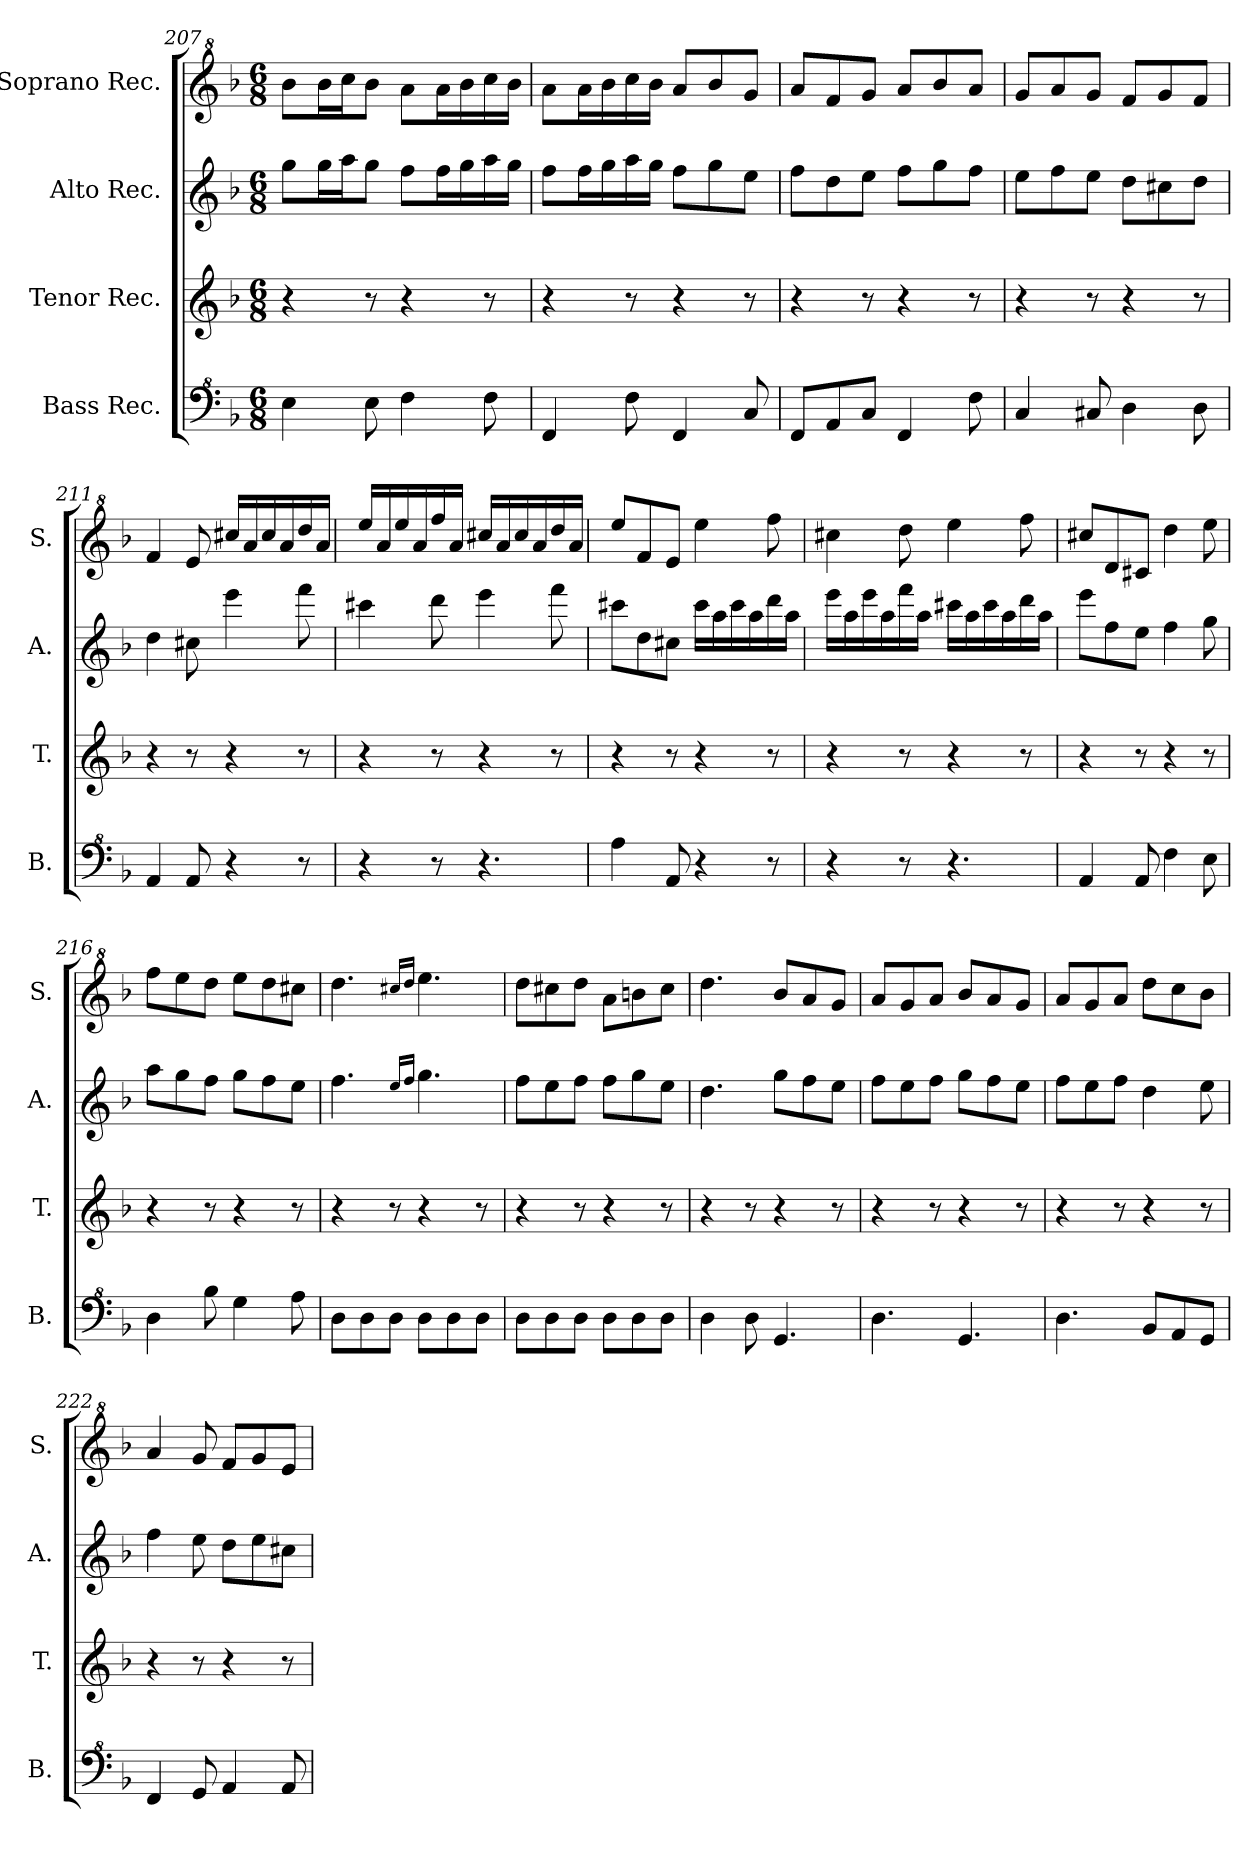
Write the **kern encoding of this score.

**kern	**kern	**kern	**kern
*part4	*part3	*part2	*part1
*staff4	*staff3	*staff2	*staff1
*I"Bass Rec.	*I"Tenor Rec.	*I"Alto Rec.	*I"Soprano Rec.
*I'B.	*I'T.	*I'A.	*I'S.
*clefF^4	*clefG2	*clefG2	*clefG^2
*k[b-]	*k[b-]	*k[b-]	*k[b-]
*M6/8	*M6/8	*M6/8	*M6/8
=207	=207	=207	=207
4e\	4r	8gg\L	8bb-\L
.	.	16gg\L	16bb-\L
.	.	16aa\J	16ccc\J
8e\	8r	8gg\J	8bb-\J
4f\	4r	8ff\L	8aa\L
.	.	16ff\L	16aa\L
.	.	16gg\	16bb-\
8f\	8r	16aa\	16ccc\
.	.	16gg\JJ	16bb-\JJ
=208	=208	=208	=208
4F/	4r	8ff\L	8aa\L
.	.	16ff\L	16aa\L
.	.	16gg\	16bb-\
8f\	8r	16aa\	16ccc\
.	.	16gg\JJ	16bb-\JJ
4F/	4r	8ff\L	8aa/L
.	.	8gg\	8bb-/
8c/	8r	8ee\J	8gg/J
=209	=209	=209	=209
8F/L	4r	8ff\L	8aa/L
8A/	.	8dd\	8ff/
8c/J	8r	8ee\J	8gg/J
4F/	4r	8ff\L	8aa/L
.	.	8gg\	8bb-/
8f\	8r	8ff\J	8aa/J
=210	=210	=210	=210
4c/	4r	8ee\L	8gg/L
.	.	8ff\	8aa/
8c#X/	8r	8ee\J	8gg/J
4d\	4r	8dd\L	8ff/L
.	.	8cc#X\	8gg/
8d\	8r	8dd\J	8ff/J
=211	=211	=211	=211
4A/	4r	4dd\	4ff/
8A/	8r	8cc#X\	8ee/
4r	4r	4eee\	16ccc#X/LL
.	.	.	16aa/
.	.	.	16ccc#/
.	.	.	16aa/
8r	8r	8fff\	16ddd/
.	.	.	16aa/JJ
=212	=212	=212	=212
4r	4r	4ccc#X\	16eee/LL
.	.	.	16aa/
.	.	.	16eee/
.	.	.	16aa/
8r	8r	8ddd\	16fff/
.	.	.	16aa/JJ
4.r	4r	4eee\	16ccc#X/LL
.	.	.	16aa/
.	.	.	16ccc#/
.	.	.	16aa/
.	8r	8fff\	16ddd/
.	.	.	16aa/JJ
=213	=213	=213	=213
4a\	4r	8ccc#X\L	8eee/L
.	.	8dd\	8ff/
8A/	8r	8cc#X\J	8ee/J
4r	4r	16ccc#\LL	4eee\
.	.	16aa\	.
.	.	16ccc#\	.
.	.	16aa\	.
8r	8r	16ddd\	8fff\
.	.	16aa\JJ	.
!!LO:LB:g=z
=214	=214	=214	=214
4r	4r	16eee\LL	4ccc#X\
.	.	16aa\	.
.	.	16eee\	.
.	.	16aa\	.
8r	8r	16fff\	8ddd\
.	.	16aa\JJ	.
4.r	4r	16ccc#X\LL	4eee\
.	.	16aa\	.
.	.	16ccc#\	.
.	.	16aa\	.
.	8r	16ddd\	8fff\
.	.	16aa\JJ	.
=215	=215	=215	=215
4A/	4r	8eee\L	8ccc#X/L
.	.	8ff\	8dd/
8A/	8r	8ee\J	8cc#X/J
4f\	4r	4ff\	4ddd\
8e\	8r	8gg\	8eee\
=216	=216	=216	=216
4d\	4r	8aa\L	8fff\L
.	.	8gg\	8eee\
8b-\	8r	8ff\J	8ddd\J
4g\	4r	8gg\L	8eee\L
.	.	8ff\	8ddd\
8a\	8r	8ee\J	8ccc#X\J
=217	=217	=217	=217
8d\L	4r	4.ff\	4.ddd\
8d\	.	.	.
8d\J	8r	.	.
.	.	16qee/LL	16qccc#X/LL
.	.	16qff/JJ	16qddd/JJ
8d\L	4r	4.gg\	4.eee\
8d\	.	.	.
8d\J	8r	.	.
=218	=218	=218	=218
8d\L	4r	8ff\L	8ddd\L
8d\	.	8ee\	8ccc#X\
8d\J	8r	8ff\J	8ddd\J
8d\L	4r	8ff\L	8aa\L
8d\	.	8gg\	8bbn\
8d\J	8r	8ee\J	8ccc#\J
=219	=219	=219	=219
4d\	4r	4.dd\	4.ddd\
8d\	8r	.	.
4.G/	4r	8gg\L	8bb-/L
.	.	8ff\	8aa/
.	8r	8ee\J	8gg/J
=220	=220	=220	=220
4.d\	4r	8ff\L	8aa/L
.	.	8ee\	8gg/
.	8r	8ff\J	8aa/J
4.G/	4r	8gg\L	8bb-/L
.	.	8ff\	8aa/
.	8r	8ee\J	8gg/J
=221	=221	=221	=221
4.d\	4r	8ff\L	8aa/L
.	.	8ee\	8gg/
.	8r	8ff\J	8aa/J
8B-/L	4r	4dd\	8ddd\L
8A/	.	.	8ccc\
8G/J	8r	8ee\	8bb-\J
=222	=222	=222	=222
4F/	4r	4ff\	4aa/
8G/	8r	8ee\	8gg/
4A/	4r	8dd\L	8ff/L
.	.	8ee\	8gg/
8A/	8r	8cc#X\J	8ee/J
=	=	=	=
*-	*-	*-	*-
